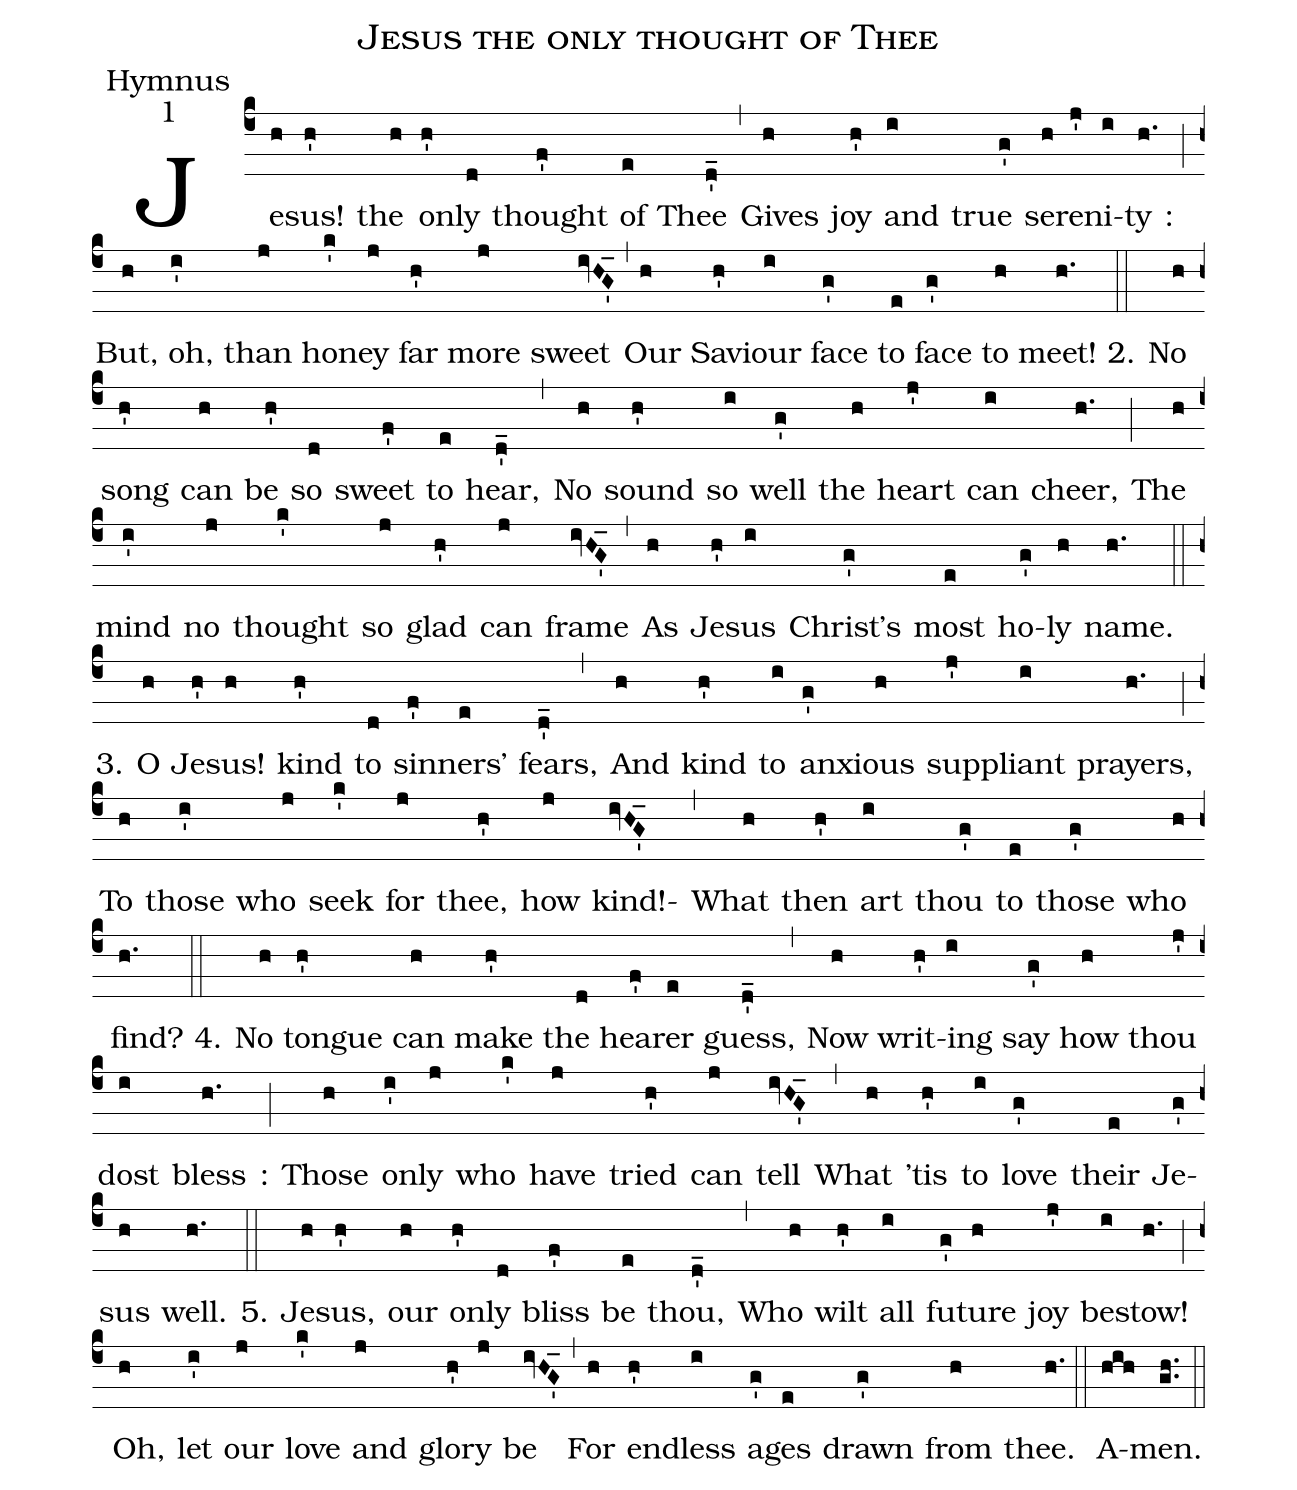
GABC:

name:Jesus the only thought of Thee;
office-part:Hymnus;
mode:1;
%%
(c4)Je(h)sus!(h') the(h) on(h')ly(d) thought(f') of(e) Thee(d'_) (,)
Gives(h) joy(h') and(i) true(g') se(h)re(j')ni(i)ty(h.) :(;)
But,(h) oh,(i') than(j) hon(k')ey(j) far(h') more(j) sweet(ivHG'_) (,)
Our(h) Sav(h')iour(i) face(g') to(e) face(g') to(h) meet!(h.) (::)
2. No(h) song(h') can(h) be(h') so(d) sweet(f') to(e) hear,(d'_) (,)
No(h) sound(h') so(i) well(g') the(h) heart(j') can(i) cheer,(h.) (;)
The(h) mind(i') no(j) thought(k') so(j) glad(h') can(j) frame(ivHG'_) (,)
As(h) Je(h')sus(i) Christ's(g') most(e) ho(g')ly(h) name.(h.) (::)
3. O(h) Je(h')sus!(h) kind(h') to(d) sin(f')ners'(e) fears,(d'_) (,)
And(h) kind(h') to(i) anx(g')ious(h) sup(j')pliant(i) prayers,(h.) (;)
To(h) those(i') who(j) seek(k') for(j) thee,(h') how(j) kind!-(ivHG'_) (,)
What(h) then(h') art(i) thou(g') to(e) those(g') who(h) find?(h.) (::)
4. No(h) tongue(h') can(h) make(h') the(d) hear(f')er(e) guess,(d'_) (,)
Now(h) writ(h')ing(i) say(g') how(h) thou(j') dost(i) bless(h.) :(;)
Those(h) on(i')ly(j) who(k') have(j) tried(h') can(j) tell(ivHG'_) (,)
What(h) 'tis(h') to(i) love(g') their(e) Je(g')sus(h) well.(h.) (::)
5. Je(h)sus,(h') our(h) on(h')ly(d) bliss(f') be(e) thou,(d'_) (,)
Who(h) wilt(h') all(i) fu(g')ture(h) joy(j') be(i)stow!(h.) (;)
Oh,(h) let(i') our(j) love(k') and(j) glo(h')ry(j) be(ivHG'_) (,)
For(h) end(h')less(i) a(g')ges(e) drawn(g') from(h) thee.(h.) (::)
A(hih)men.(gh..) (::)
